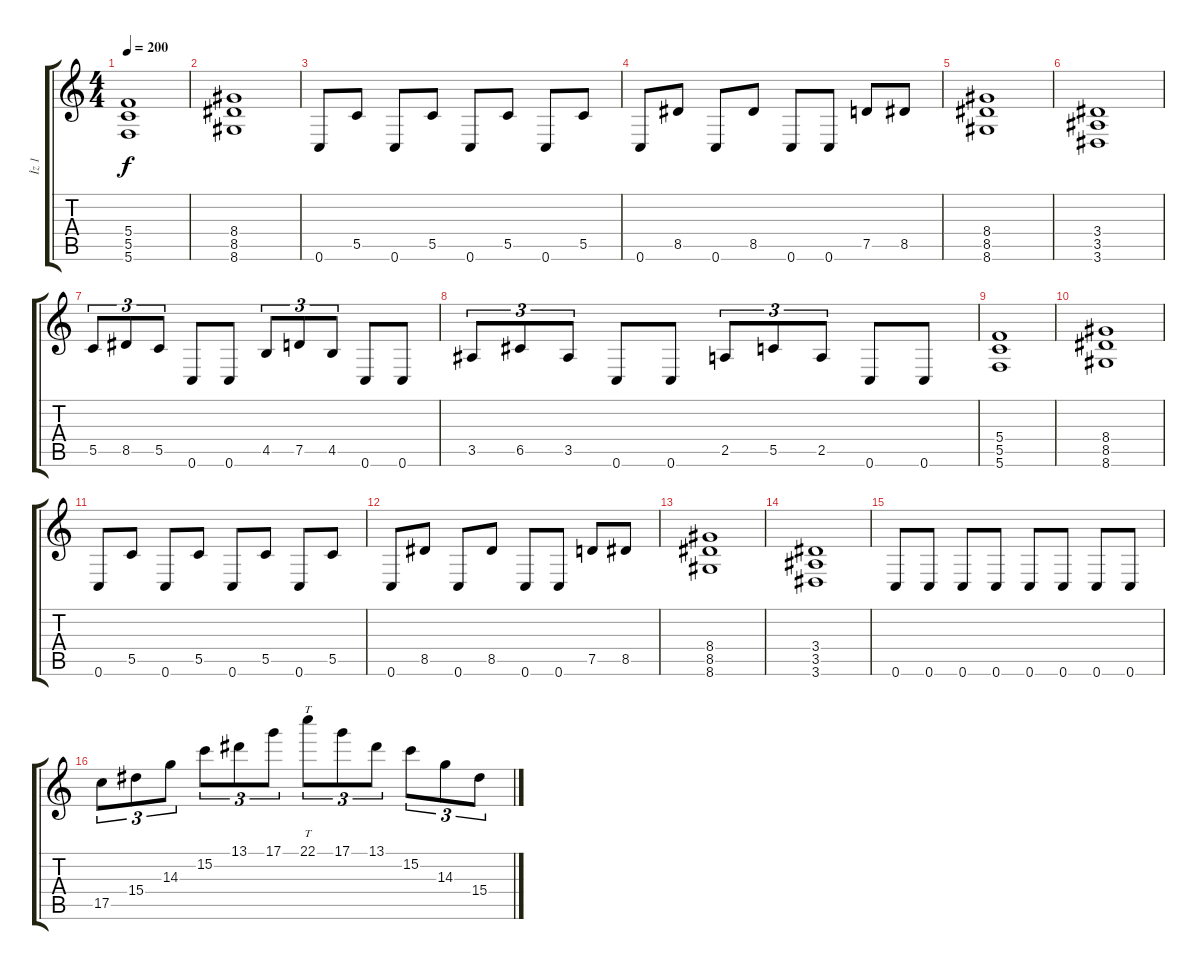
\track ("İz 1" "İz 1") {instrument distortionguitar}
\staff {score tabs}
\tuning (D4 A3 F3 C3 G2 C2) {hide}
\ts (4 4)
\tempo 200
\clef g2
\ks c
(5.4 5.5 5.6).1{dy f} |
(8.4 8.5 8.6).1 |
0.6.8 5.5.8 0.6.8 5.5.8 0.6.8 5.5.8 0.6.8 5.5.8 |
0.6.8 8.5.8 0.6.8 8.5.8 0.6.8 0.6.8 7.5.8 8.5.8 |
(8.4 8.5 8.6).1 |
(3.4 3.5 3.6).1 |
5.5.8{tu (3 2)} 8.5.8{tu (3 2)} 5.5.8{tu (3 2)} 0.6.8 0.6.8 4.5.8{tu (3 2)} 7.5.8{tu (3 2)} 4.5.8{tu (3 2)} 0.6.8 0.6.8 |
3.5.8{tu (3 2)} 6.5.8{tu (3 2)} 3.5.8{tu (3 2)} 0.6.8 0.6.8 2.5.8{tu (3 2)} 5.5.8{tu (3 2)} 2.5.8{tu (3 2)} 0.6.8 0.6.8 |
(5.4 5.5 5.6).1 |
(8.4 8.5 8.6).1 |
0.6.8 5.5.8 0.6.8 5.5.8 0.6.8 5.5.8 0.6.8 5.5.8 |
0.6.8 8.5.8 0.6.8 8.5.8 0.6.8 0.6.8 7.5.8 8.5.8 |
(8.4 8.5 8.6).1 |
(3.4 3.5 3.6).1 |
0.6.8 0.6.8 0.6.8 0.6.8 0.6.8 0.6.8 0.6.8 0.6.8 |
17.5.8{tu (3 2)} 15.4.8{tu (3 2)} 14.3.8{tu (3 2)} 15.2.8{tu (3 2)} 13.1.8{tu (3 2)} 17.1.8{tu (3 2)} 22.1.8{tt tu (3 2)} 17.1.8{tu (3 2)} 13.1.8{tu (3 2)} 15.2.8{tu (3 2)} 14.3.8{tu (3 2)} 15.4.8{tu (3 2)}
